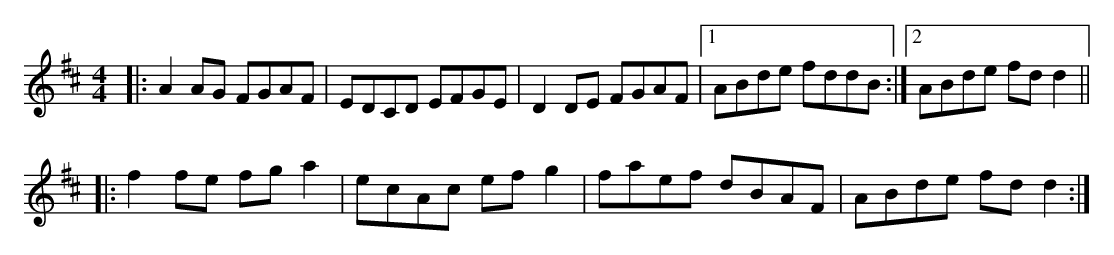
X:1
M:4/4
K:D
|:A2 AG FGAF|EDCD EFGE|D2 DE FGAF|1 ABde fddB:|2 ABde fd d2||
|:f2 fe fg a2|ecAc ef g2|faef dBAF|ABde fd d2:|
